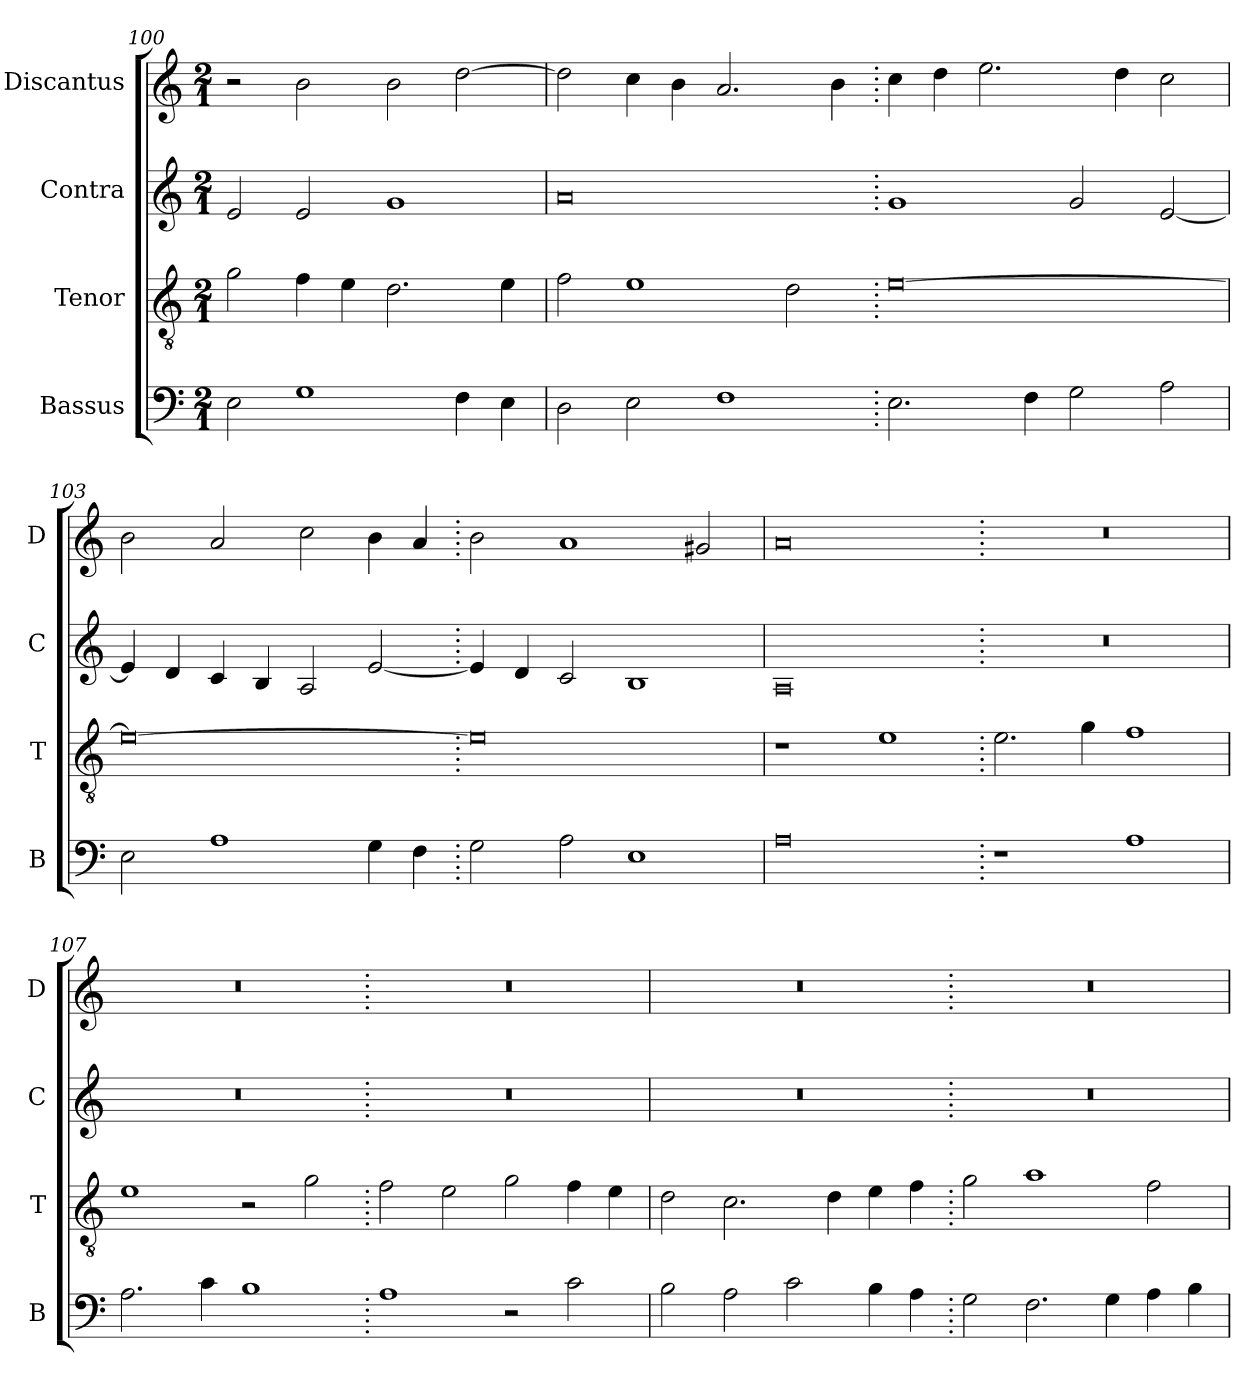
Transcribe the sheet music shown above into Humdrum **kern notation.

**kern	**kern	**kern	**kern
*part4	*part3	*part2	*part1
*staff4	*staff3	*staff2	*staff1
*I"Bassus	*I"Tenor	*I"Contra	*I"Discantus
*I'B	*I'T	*I'C	*I'D
*clefF4	*clefGv2	*clefG2	*clefG2
*k[]	*k[]	*k[]	*k[]
*M2/1	*M2/1	*M2/1	*M2/1
=100	=100	=100	=100
2E\	2g\	2e/	2r
1G	4f\	2e/	2b\
.	4e\	.	.
.	2.d\	1g	2b\
4F\	.	.	[2dd\
4E\	4e\	.	.
=101	=101	=101	=101
2D\	2f\	0a	2dd\]
2E\	1e	.	4cc\
.	.	.	4b\
1F	.	.	2.a/
.	2d\	.	.
.	.	.	4b\
=102.	=102.	=102.	=102.
2.E\	[0e	1g	4cc\
.	.	.	4dd\
.	.	.	2.ee\
4F\	.	.	.
2G\	.	2g/	.
.	.	.	4dd\
2A\	.	[2e/	2cc\
=103	=103	=103	=103
2E\	0e_	4e/]	2b\
.	.	4d/	.
1A	.	4c/	2a/
.	.	4B/	.
.	.	2A/	2cc\
4G\	.	[2e/	4b\
4F\	.	.	4a/
=104.	=104.	=104.	=104.
2G\	0e]	4e/]	2b\
.	.	4d/	.
2A\	.	2c/	1a
1E	.	1B	.
.	.	.	2g#X/
=105	=105	=105	=105
0A	1r	0A	0a
.	1e	.	.
=106.	=106.	=106.	=106.
1r	2.e\	0r	0r
.	4g\	.	.
1A	1f	.	.
=107	=107	=107	=107
2.A\	1e	0r	0r
4c\	.	.	.
1B	2r	.	.
.	2g\	.	.
=108.	=108.	=108.	=108.
1A	2f\	0r	0r
.	2e\	.	.
2r	2g\	.	.
2c\	4f\	.	.
.	4e\	.	.
=109	=109	=109	=109
2B\	2d\	0r	0r
2A\	2.c\	.	.
2c\	.	.	.
.	4d\	.	.
4B\	4e\	.	.
4A\	4f\	.	.
=110.	=110.	=110.	=110.
2G\	2g\	0r	0r
2.F\	1a	.	.
4G\	.	.	.
4A\	2f\	.	.
4B\	.	.	.
=	=	=	=
*-	*-	*-	*-
